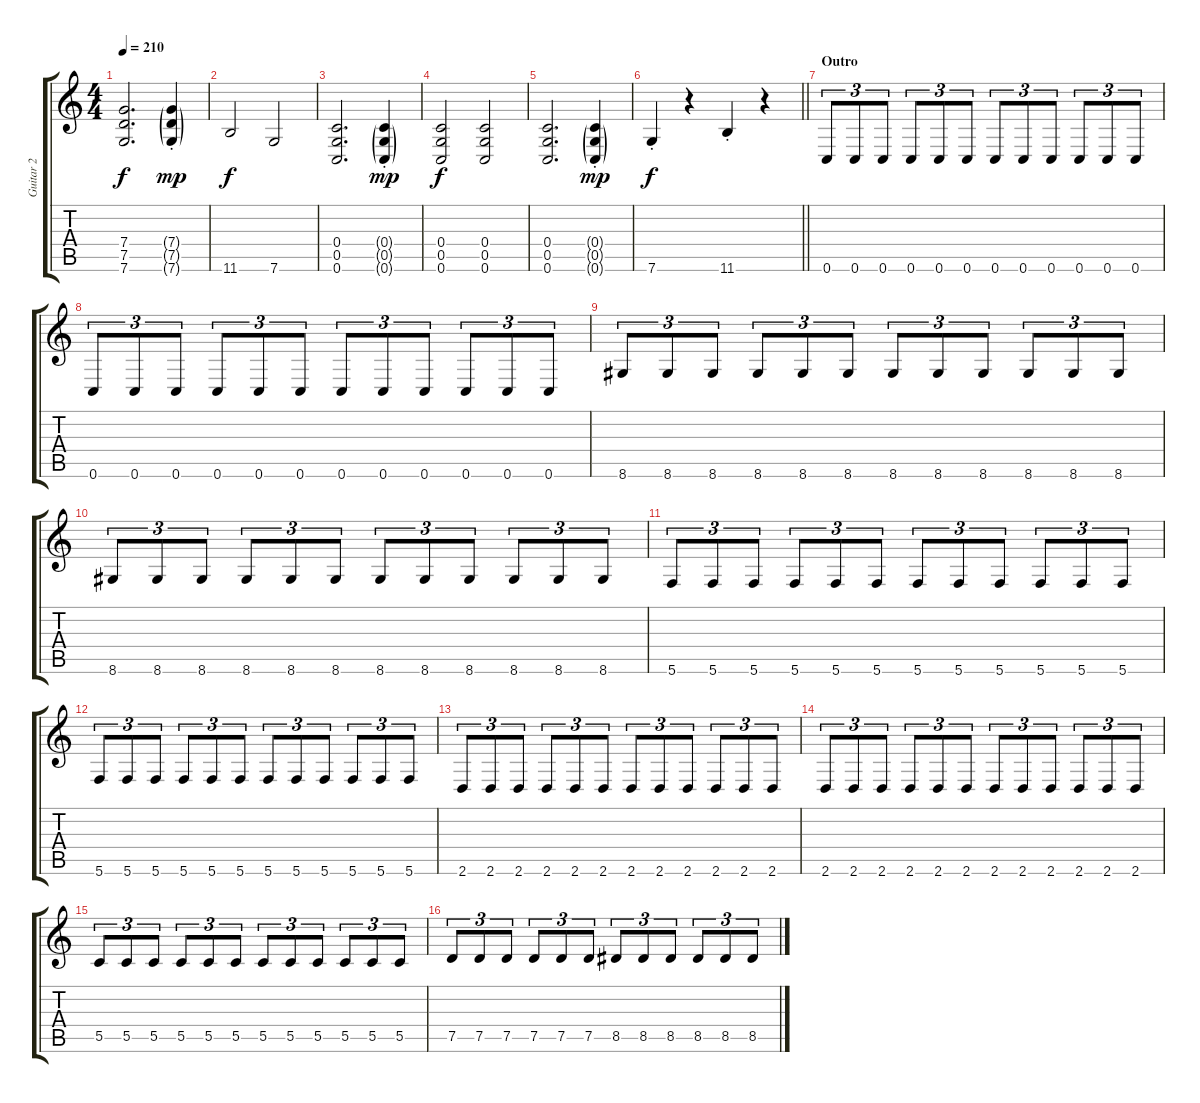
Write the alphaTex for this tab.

\track ("Guitar 2" "Guitar 2") {instrument distortionguitar}
\staff {score tabs}
\tuning (D4 A3 F3 C3 G2 C2) {hide}
\ts (4 4)
\tempo 210
\clef g2
\ks c
(7.4 7.5 7.6).2{d dy f} (7.4{g st} 7.5{g st} 7.6{g st}).4{dy mp} |
11.6.2{dy f} 7.6.2 |
(0.4 0.5 0.6).2{d} (0.4{g st} 0.5{g st} 0.6{g st}).4{dy mp} |
(0.4 0.5 0.6).2{dy f} (0.4 0.5 0.6).2 |
(0.4 0.5 0.6).2{d} (0.4{g st} 0.5{g st} 0.6{g st}).4{dy mp} |
\barLineRight lightlight
7.6{st}.4{dy f} r.4 11.6{st}.4 r.4 |
\section ("" "Outro")
0.6.8{tu (3 2)} 0.6.8{tu (3 2)} 0.6.8{tu (3 2)} 0.6.8{tu (3 2)} 0.6.8{tu (3 2)} 0.6.8{tu (3 2)} 0.6.8{tu (3 2)} 0.6.8{tu (3 2)} 0.6.8{tu (3 2)} 0.6.8{tu (3 2)} 0.6.8{tu (3 2)} 0.6.8{tu (3 2)} |
0.6.8{tu (3 2)} 0.6.8{tu (3 2)} 0.6.8{tu (3 2)} 0.6.8{tu (3 2)} 0.6.8{tu (3 2)} 0.6.8{tu (3 2)} 0.6.8{tu (3 2)} 0.6.8{tu (3 2)} 0.6.8{tu (3 2)} 0.6.8{tu (3 2)} 0.6.8{tu (3 2)} 0.6.8{tu (3 2)} |
8.6.8{tu (3 2)} 8.6.8{tu (3 2)} 8.6.8{tu (3 2)} 8.6.8{tu (3 2)} 8.6.8{tu (3 2)} 8.6.8{tu (3 2)} 8.6.8{tu (3 2)} 8.6.8{tu (3 2)} 8.6.8{tu (3 2)} 8.6.8{tu (3 2)} 8.6.8{tu (3 2)} 8.6.8{tu (3 2)} |
8.6.8{tu (3 2)} 8.6.8{tu (3 2)} 8.6.8{tu (3 2)} 8.6.8{tu (3 2)} 8.6.8{tu (3 2)} 8.6.8{tu (3 2)} 8.6.8{tu (3 2)} 8.6.8{tu (3 2)} 8.6.8{tu (3 2)} 8.6.8{tu (3 2)} 8.6.8{tu (3 2)} 8.6.8{tu (3 2)} |
5.6.8{tu (3 2)} 5.6.8{tu (3 2)} 5.6.8{tu (3 2)} 5.6.8{tu (3 2)} 5.6.8{tu (3 2)} 5.6.8{tu (3 2)} 5.6.8{tu (3 2)} 5.6.8{tu (3 2)} 5.6.8{tu (3 2)} 5.6.8{tu (3 2)} 5.6.8{tu (3 2)} 5.6.8{tu (3 2)} |
5.6.8{tu (3 2)} 5.6.8{tu (3 2)} 5.6.8{tu (3 2)} 5.6.8{tu (3 2)} 5.6.8{tu (3 2)} 5.6.8{tu (3 2)} 5.6.8{tu (3 2)} 5.6.8{tu (3 2)} 5.6.8{tu (3 2)} 5.6.8{tu (3 2)} 5.6.8{tu (3 2)} 5.6.8{tu (3 2)} |
2.6.8{tu (3 2)} 2.6.8{tu (3 2)} 2.6.8{tu (3 2)} 2.6.8{tu (3 2)} 2.6.8{tu (3 2)} 2.6.8{tu (3 2)} 2.6.8{tu (3 2)} 2.6.8{tu (3 2)} 2.6.8{tu (3 2)} 2.6.8{tu (3 2)} 2.6.8{tu (3 2)} 2.6.8{tu (3 2)} |
2.6.8{tu (3 2)} 2.6.8{tu (3 2)} 2.6.8{tu (3 2)} 2.6.8{tu (3 2)} 2.6.8{tu (3 2)} 2.6.8{tu (3 2)} 2.6.8{tu (3 2)} 2.6.8{tu (3 2)} 2.6.8{tu (3 2)} 2.6.8{tu (3 2)} 2.6.8{tu (3 2)} 2.6.8{tu (3 2)} |
5.5.8{tu (3 2)} 5.5.8{tu (3 2)} 5.5.8{tu (3 2)} 5.5.8{tu (3 2)} 5.5.8{tu (3 2)} 5.5.8{tu (3 2)} 5.5.8{tu (3 2)} 5.5.8{tu (3 2)} 5.5.8{tu (3 2)} 5.5.8{tu (3 2)} 5.5.8{tu (3 2)} 5.5.8{tu (3 2)} |
7.5.8{tu (3 2)} 7.5.8{tu (3 2)} 7.5.8{tu (3 2)} 7.5.8{tu (3 2)} 7.5.8{tu (3 2)} 7.5.8{tu (3 2)} 8.5.8{tu (3 2)} 8.5.8{tu (3 2)} 8.5.8{tu (3 2)} 8.5.8{tu (3 2)} 8.5.8{tu (3 2)} 8.5.8{tu (3 2)}
